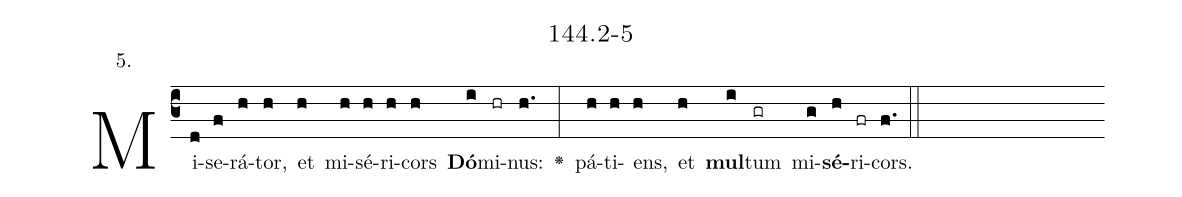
name: 144.2-5;
annotation: 5.;
%%
(c3)Mi(d)se(f)rá(h)tor,(h) et(h) mi(h)sé(h)ri(h)cors(h) <b>Dó</b>(i)mi(hr)nus:(h.) <v>\greheightstar</v>(:) pá(h)ti(h)ens,(h) et(h) <b>mul</b>(i)tum(gr) mi(g)<b>sé</b>(h)ri(fr)cors.(f.) (::)


%E(h) u(h) o(i) u(g) a(h) e.(f.) (::)
